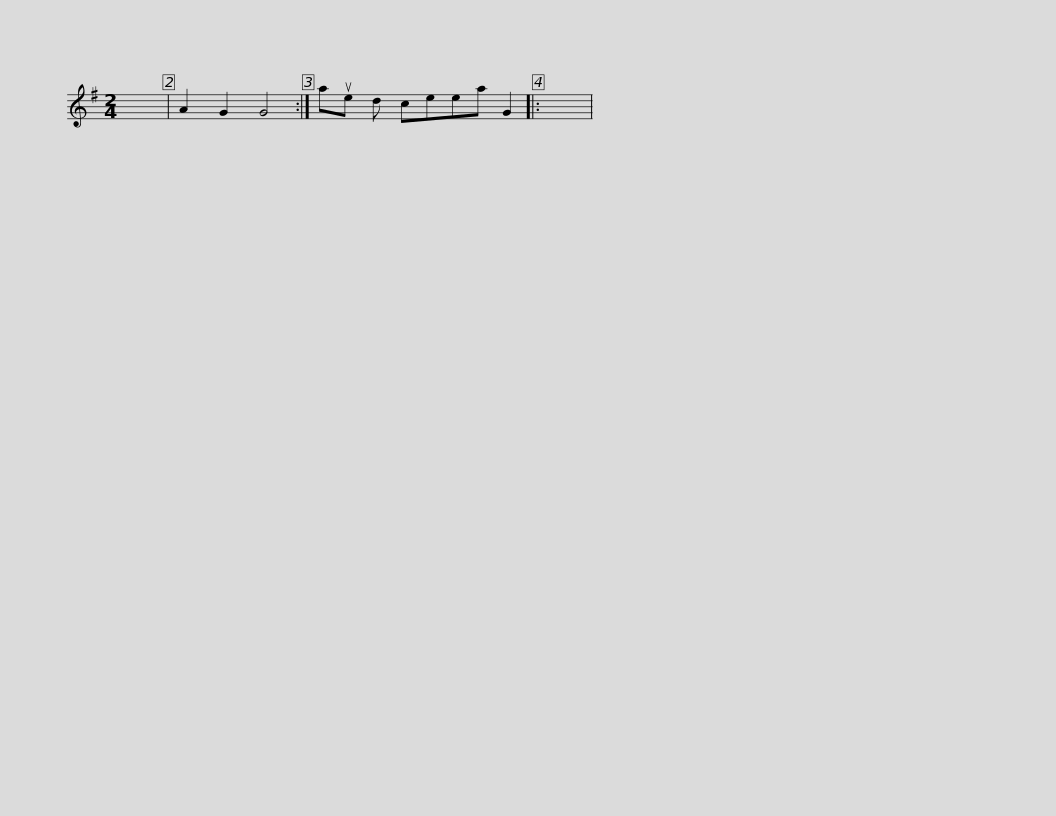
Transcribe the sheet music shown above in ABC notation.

X:1
L:1/8
M:2/4
I:linebreak $
K:G
V:1 treble
V:1
 x4 | A2 G2 G4 :| aue d ceea G2 |: x4 | %4
